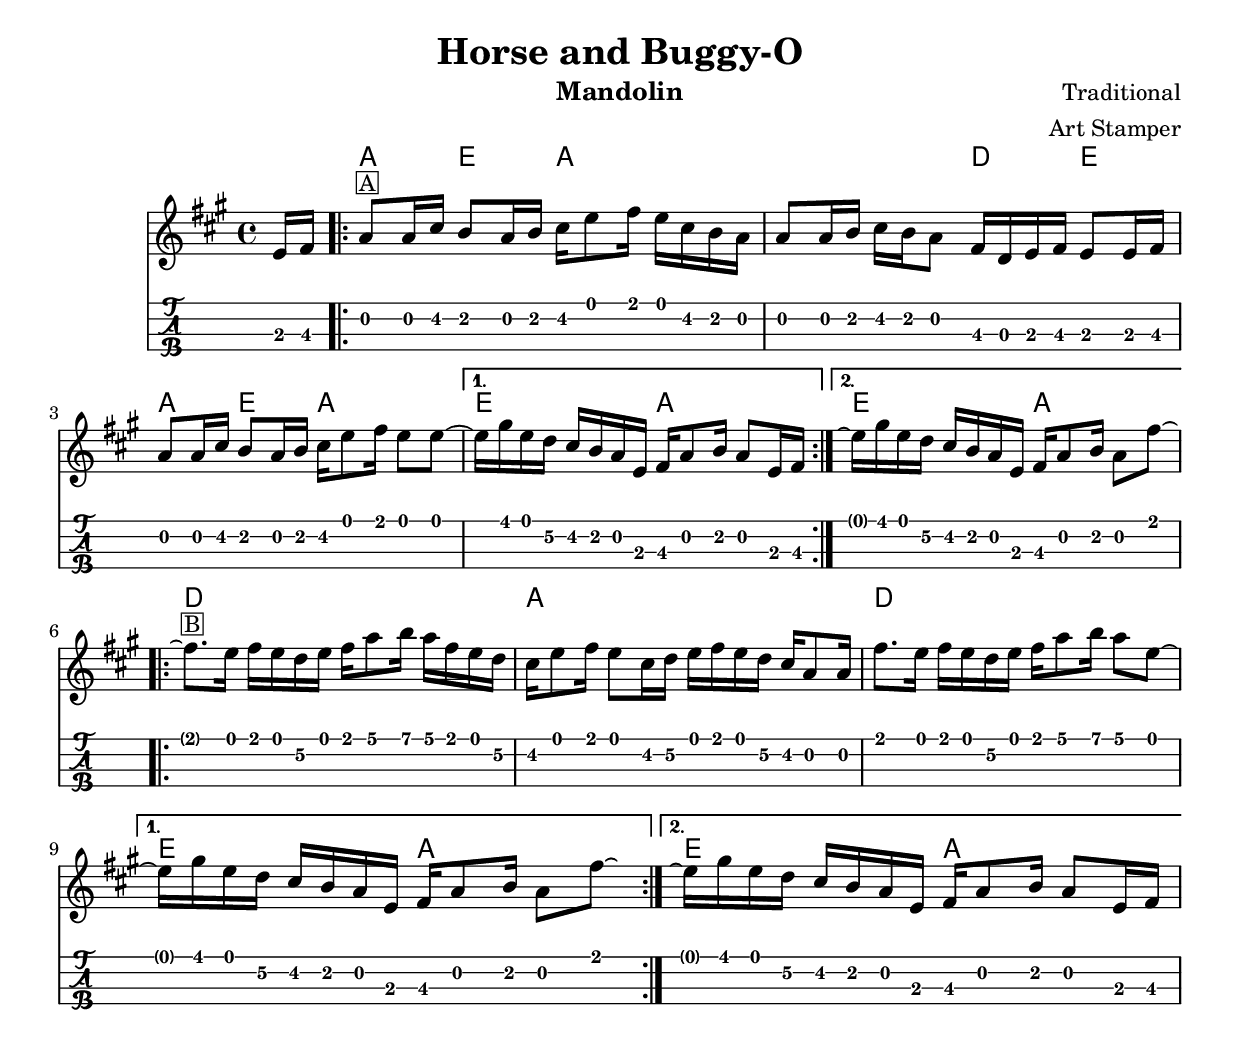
\version "2.18.2"
\language "english"

\version "2.18.2"
\language "english"

% Recording: http://www.artstamper.com/music/samples/Horse&Buggy-O.mp3

horseAndBuggyMelodyA = \relative c' {
  \partial 8
  e16 fs
  \repeat volta 2 {
    | a8^\markup {\box A} a16 cs b8 a16 b cs16 e8 fs16 e cs b a
    | a8 a16 b cs b a8 fs16 d e fs e8 e16 fs
    | a8 a16 cs b8 a16 b cs16 e8 fs16 e8 e8~
  }
  \alternative {
    { | e16 gs e d cs b a e fs a8 b16 a8 e16 fs }
    { | e'16\repeatTie gs e d cs b a e fs a8 b16 a8 fs'~ }
  }
}

horseAndBuggyMelodyB = \relative c'' {
  \repeat volta 2 {
    | fs8.^\markup {\box B} e16 fs e d e fs a8 b16 a fs e d
    | cs16 e8 fs16 e8 cs16 d e fs e d cs a8 a16
    | fs'8. e16 fs e d e fs a8 b16 a8 e~
  }
  \alternative {
    { | e16 gs e d cs b a e fs a8 b16 a8 fs'\laissezVibrer }
    { | e16\repeatTie gs e d cs b a e fs a8 b16 a8 e16 fs }
  }
}

horseAndBuggyMelody = {
  \key a \major
  \time 4/4

  \horseAndBuggyMelodyA
  \horseAndBuggyMelodyB
}

horseAndBuggyChordsA = \chordmode {
  \repeat volta 2 {
    | a4 e4 a2
    | a2 d4 e4
    | a4 e4 a2
  }
  \alternative {
    { | e2 a2 }
    { | e2 a2 }
  }
}

horseAndBuggyChordsB = \chordmode {
  \repeat volta 2 {
    | d1
    | a1
    | d1
  }
  \alternative {
    { | e2 a2 }
    { | e2 a2 }
  }
}

horseAndBuggyChords = {
  s8
  \horseAndBuggyChordsA
  \horseAndBuggyChordsB
}


\book {
  \header {
    title = "Horse and Buggy-O"
    instrument = "Mandolin"
    composer = "Traditional"
    arranger = "Art Stamper"
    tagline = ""
  }

  \score {
    <<
      \new ChordNames {
        \set chordChanges = ##t
        \horseAndBuggyChords
      }
      \new Staff {
        \clef treble
        \horseAndBuggyMelody
      }
      \new TabStaff \with {
        stringTunings = #mandolin-tuning
      } {
        \horseAndBuggyMelody
      }
    >>
    \layout {}
  }
}
